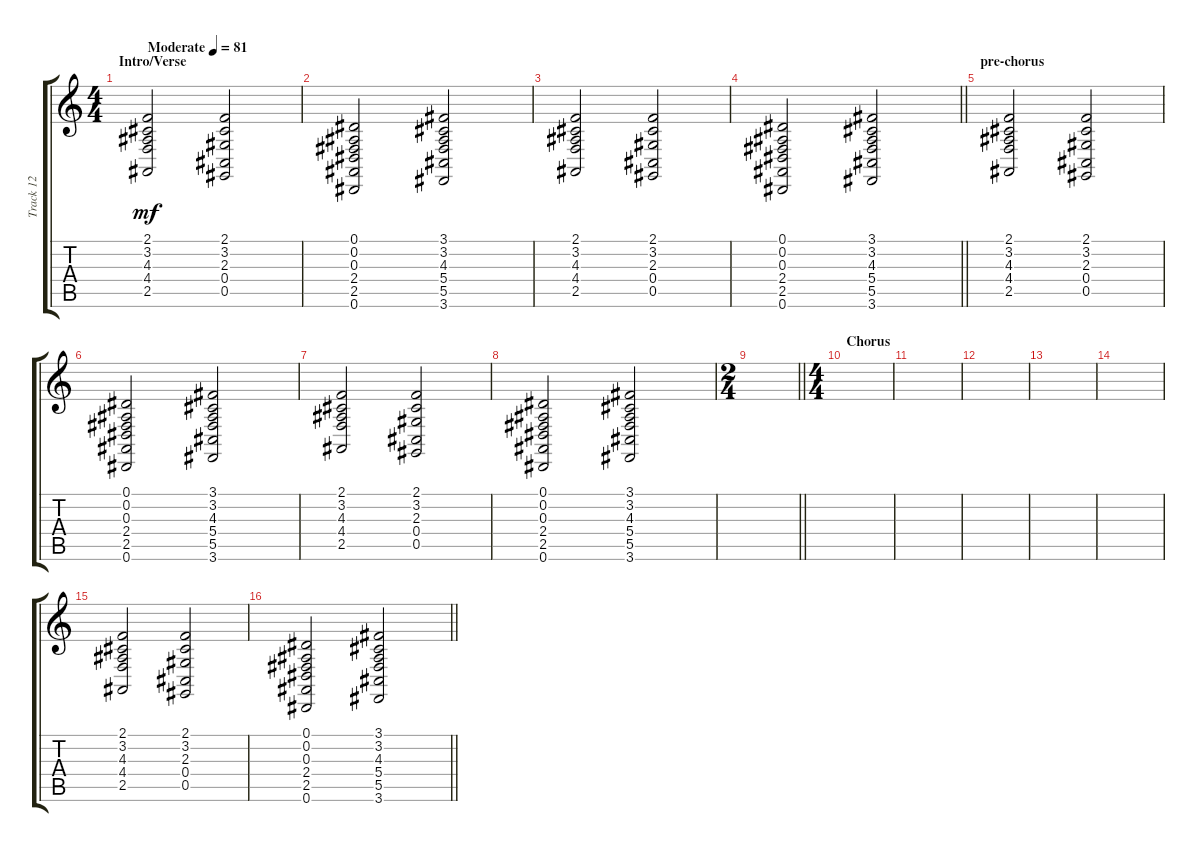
\track ("Track 12" "Track 12") {instrument synthstrings2}
\staff {score tabs}
\tuning (Eb4 Bb3 Gb3 Db3 Ab2 Eb2) {hide}
\ts (4 4)
\section ("" "Intro/Verse")
\tempo (81 "Moderate")
\clef g2
\ks c
(2.1 3.2 4.3 4.4 2.5).2{dy mf instrument synthstrings2} (2.1 3.2 2.3 0.4 0.5).2 |
(0.1 0.2 0.3 2.4 2.5 0.6).2 (3.1 3.2 4.3 5.4 5.5 3.6).2 |
(2.1 3.2 4.3 4.4 2.5).2 (2.1 3.2 2.3 0.4 0.5).2 |
\barLineRight lightlight
(0.1 0.2 0.3 2.4 2.5 0.6).2 (3.1 3.2 4.3 5.4 5.5 3.6).2 |
\section ("" "pre-chorus")
(2.1 3.2 4.3 4.4 2.5).2 (2.1 3.2 2.3 0.4 0.5).2 |
(0.1 0.2 0.3 2.4 2.5 0.6).2 (3.1 3.2 4.3 5.4 5.5 3.6).2 |
(2.1 3.2 4.3 4.4 2.5).2 (2.1 3.2 2.3 0.4 0.5).2 |
(0.1 0.2 0.3 2.4 2.5 0.6).2 (3.1 3.2 4.3 5.4 5.5 3.6).2 |
\ts (2 4)
\barLineRight lightlight
|
\ts (4 4)
\section ("" "Chorus")
|
|
|
|
|
(2.1 3.2 4.3 4.4 2.5).2 (2.1 3.2 2.3 0.4 0.5).2 |
\barLineRight lightlight
(0.1 0.2 0.3 2.4 2.5 0.6).2 (3.1 3.2 4.3 5.4 5.5 3.6).2
